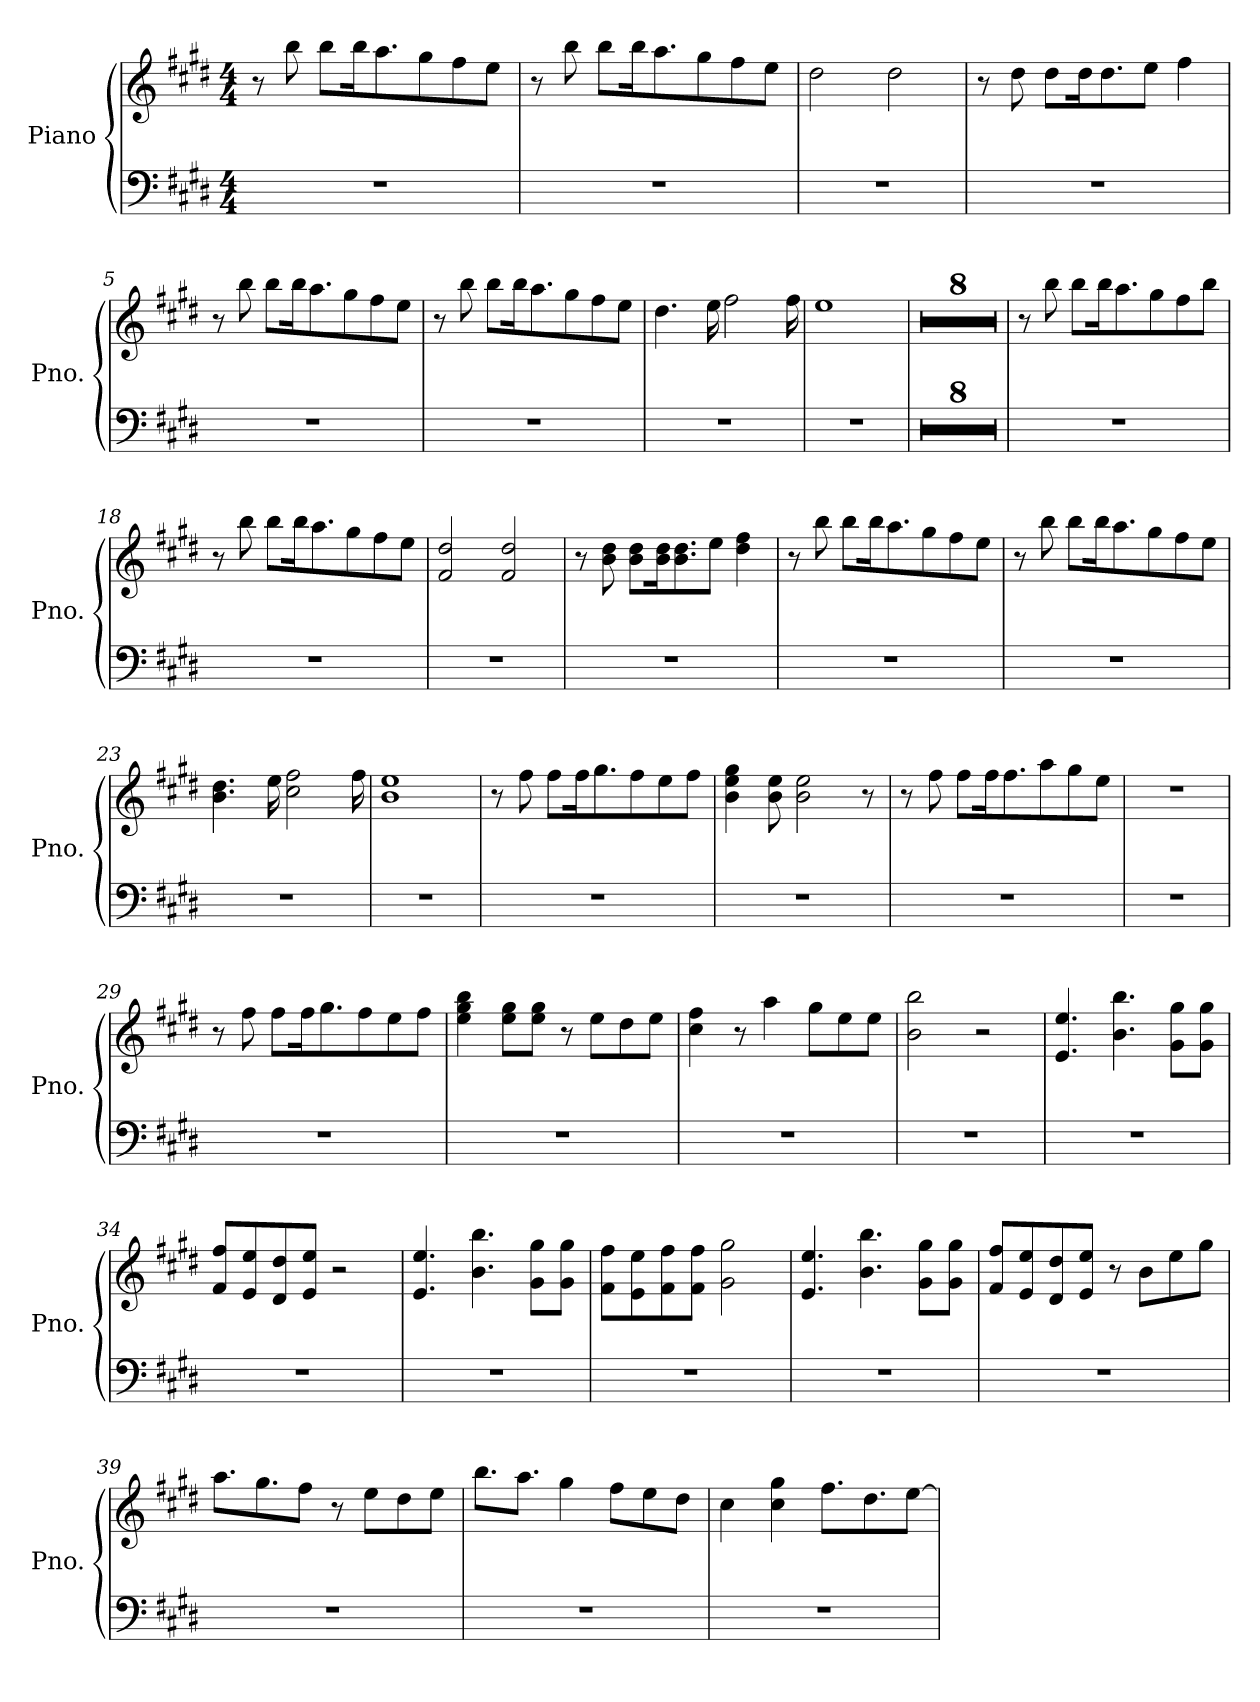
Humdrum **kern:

**kern	**kern
*part1	*part1
*staff2	*staff1
*I"Piano	*
*I'Pno.	*
*clefF4	*clefG2
*k[f#c#g#d#]	*k[f#c#g#d#]
*M4/4	*M4/4
*MM120	*MM120
=1	=1
1r	8r
.	8bb\
.	8bb\L
.	16bb\K
.	8.aa\
.	8gg#\
.	8ff#\
.	8ee\J
=2	=2
1r	8r
.	8bb\
.	8bb\L
.	16bb\K
.	8.aa\
.	8gg#\
.	8ff#\
.	8ee\J
=3	=3
1r	2dd#\
.	2dd#\
=4	=4
1r	8r
.	8dd#\
.	8dd#\L
.	16dd#\K
.	8.dd#\
.	8ee\J
.	4ff#\
!!LO:LB:g=z
=5	=5
1r	8r
.	8bb\
.	8bb\L
.	16bb\K
.	8.aa\
.	8gg#\
.	8ff#\
.	8ee\J
=6	=6
1r	8r
.	8bb\
.	8bb\L
.	16bb\K
.	8.aa\
.	8gg#\
.	8ff#\
.	8ee\J
=7	=7
1r	4.dd#\
.	16ee\
.	2ff#\
.	16ff#\
=8	=8
1r	1ee
=9	=9
1r	1r
=10	=10
1r	1r
=11	=11
1r	1r
!!LO:LB:g=z
=12	=12
1r	1r
=13	=13
1r	1r
=14	=14
1r	1r
=15	=15
1r	1r
=16	=16
1r	1r
=17	=17
1r	8r
.	8bb\
.	8bb\L
.	16bb\K
.	8.aa\
.	8gg#\
.	8ff#\
.	8bb\J
=18	=18
1r	8r
.	8bb\
.	8bb\L
.	16bb\K
.	8.aa\
.	8gg#\
.	8ff#\
.	8ee\J
=19	=19
1r	2f#/ 2dd#/
.	2f#/ 2dd#/
!!LO:LB:g=z
=20	=20
1r	8r
.	8b\ 8dd#\
.	8b\ 8dd#\L
.	16b\ 16dd#\K
.	8.b\ 8.dd#\
.	8ee\J
.	4dd#\ 4ff#\
=21	=21
1r	8r
.	8bb\
.	8bb\L
.	16bb\K
.	8.aa\
.	8gg#\
.	8ff#\
.	8ee\J
=22	=22
1r	8r
.	8bb\
.	8bb\L
.	16bb\K
.	8.aa\
.	8gg#\
.	8ff#\
.	8ee\J
=23	=23
1r	4.b\ 4.dd#\
.	16ee\
.	2cc#\ 2ff#\
.	16ff#\
=24	=24
1r	1b 1ee
!!LO:PB:g=z
=25	=25
1r	8r
.	8ff#\
.	8ff#\L
.	16ff#\K
.	8.gg#\
.	8ff#\
.	8ee\
.	8ff#\J
=26	=26
1r	4b\ 4ee\ 4gg#\
.	8b\ 8ee\
.	2b\ 2ee\
.	8r
=27	=27
1r	8r
.	8ff#\
.	8ff#\L
.	16ff#\K
.	8.ff#\
.	8aa\
.	8gg#\
.	8ee\J
=28	=28
1r	1r
=29	=29
1r	8r
.	8ff#\
.	8ff#\L
.	16ff#\K
.	8.gg#\
.	8ff#\
.	8ee\
.	8ff#\J
!!LO:LB:g=z
=30	=30
1r	4ee\ 4gg#\ 4bb\
.	8ee\ 8gg#\L
.	8ee\ 8gg#\J
.	8r
.	8ee\L
.	8dd#\
.	8ee\J
=31	=31
1r	4cc#\ 4ff#\
.	8r
.	4aa\
.	8gg#\L
.	8ee\
.	8ee\J
=32	=32
1r	2b\ 2bb\
.	2r
=33	=33
1r	4.e/ 4.ee/
.	4.b\ 4.bb\
.	8g#\ 8gg#\L
.	8g#\ 8gg#\J
=34	=34
1r	8f#/ 8ff#/L
.	8e/ 8ee/
.	8d#/ 8dd#/
.	8e/ 8ee/J
.	2r
=35	=35
1r	4.e/ 4.ee/
.	4.b\ 4.bb\
.	8g#\ 8gg#\L
.	8g#\ 8gg#\J
!!LO:LB:g=z
=36	=36
1r	8f#\ 8ff#\L
.	8e\ 8ee\
.	8f#\ 8ff#\
.	8f#\ 8ff#\J
.	2g#\ 2gg#\
=37	=37
1r	4.e/ 4.ee/
.	4.b\ 4.bb\
.	8g#\ 8gg#\L
.	8g#\ 8gg#\J
=38	=38
1r	8f#/ 8ff#/L
.	8e/ 8ee/
.	8d#/ 8dd#/
.	8e/ 8ee/J
.	8r
.	8b\L
.	8ee\
.	8gg#\J
=39	=39
1r	8.aa\L
.	8.gg#\
.	8ff#\J
.	8r
.	8ee\L
.	8dd#\
.	8ee\J
=40	=40
1r	8.bb\L
.	8.aa\J
.	4gg#\
.	8ff#\L
.	8ee\
.	8dd#\J
!!LO:LB:g=z
=41	=41
1r	4cc#\
.	4cc#\ 4gg#\
.	8.ff#\L
.	8.dd#\
.	[8ee\J
=	=
*-	*-
